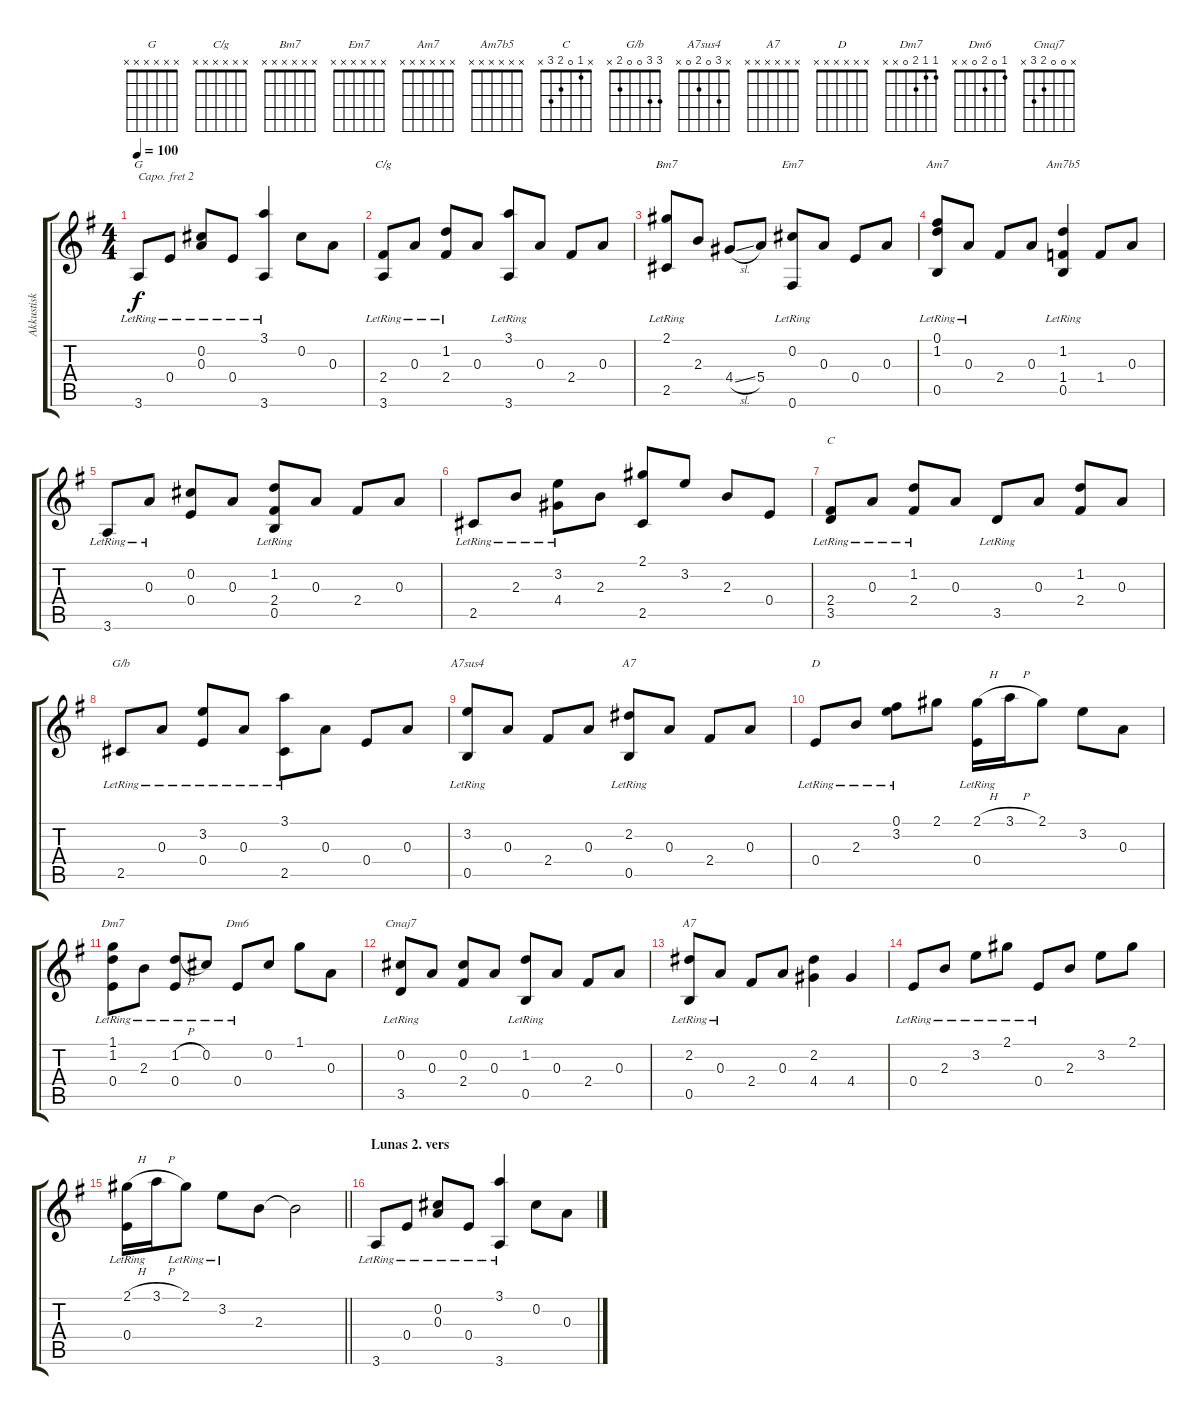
\track ("Akkustisk Guitar" "Akkustisk ") {instrument acousticguitarsteel}
\staff {score tabs}
\capo 2
\tuning (E4 B3 G3 D3 A2 E2) {hide}
\chord ("G" x x x x x x)
\chord ("C/g" x x x x x x)
\chord ("Bm7" x x x x x x)
\chord ("Em7" x x x x x x)
\chord ("Am7" x x x x x x)
\chord ("Am7b5" x x x x x x)
\chord ("C" x 1 0 2 3 x)
\chord ("G/b" 3 3 0 0 2 x)
\chord ("A7sus4" x 3 0 2 0 x)
\chord ("A7" x 2 0 2 0 x)
\chord ("D" x x x x x x)
\chord ("Dm7" 1 1 2 0 x x)
\chord ("Dm6" 1 0 2 0 x x)
\chord ("Cmaj7" x 0 0 2 3 x)
\chord ("A7" x x x x x x)
\ts (4 4)
\tempo 100
\clef g2
\ks g
3.6{lr}.8{ch "G" dy f} 0.4{lr}.8 (0.2{lr} 0.3{lr}).8 0.4{lr}.8 (3.1{lr} 3.6{lr}).4 0.2.8 0.3.8 |
(2.4{lr} 3.6{lr}).8{ch "C/g"} 0.3{lr}.8 (1.2{lr} 2.4).8 0.3.8 (3.1{lr} 3.6{lr}).8 0.3.8 2.4.8 0.3.8 |
(2.1{lr} 2.5{lr}).8{ch "Bm7"} 2.3.8 4.4{sl}.8 5.4.8 (0.2{lr} 0.6{lr}).8{ch "Em7"} 0.3.8 0.4.8 0.3.8 |
(0.1{lr} 1.2{lr} 0.5{lr}).8{ch "Am7"} 0.3{lr}.8 2.4.8 0.3.8 (1.2 1.4 0.5{lr}).4{ch "Am7b5"} 1.4.8 0.3.8 |
3.6{lr}.8 0.3{lr}.8 (0.2 0.4).8 0.3.8 (1.2{lr} 2.4 0.5{lr}).8 0.3.8 2.4.8 0.3.8 |
2.5{lr}.8 2.3{lr}.8 (3.2{lr} 4.4{lr}).8 2.3.8 (2.1 2.5).8 3.2.8 2.3.8 0.4.8 |
(2.4 3.5{lr}).8{ch "C"} 0.3{lr}.8 (1.2{lr} 2.4).8 0.3.8 3.5{lr}.8 0.3.8 (1.2 2.4).8 0.3.8 |
2.5{lr}.8{ch "G/b"} 0.3{lr}.8 (3.2{lr} 0.4{lr}).8 0.3{lr}.8 (3.1{lr} 2.5{lr}).8 0.3.8 0.4.8 0.3.8 |
(3.2{lr} 0.5{lr}).8{ch "A7sus4"} 0.3.8 2.4.8 0.3.8 (2.2{lr} 0.5{lr}).8{ch "A7"} 0.3.8 2.4.8 0.3.8 |
0.4{lr}.8{ch "D"} 2.3{lr}.8 (0.1 3.2{lr}).8 2.1.8 (2.1{h} 0.4{lr}).16 3.1{h}.16 2.1.8 3.2.8 0.3.8 |
(1.1{lr} 1.2 0.4{lr}).8{ch "Dm7"} 2.3{lr}.8 (1.2{h} 0.4{lr}).8 0.2{lr}.8 0.4{lr}.8{ch "Dm6"} 0.2.8 1.1.8 0.3.8 |
(0.2{lr} 3.5{lr}).8{ch "Cmaj7"} 0.3.8 (0.2 2.4).8 0.3.8 (1.2{lr} 0.5).8 0.3.8 2.4.8 0.3.8 |
(2.2{lr} 0.5{lr}).8{ch "A7"} 0.3{lr}.8 2.4.8 0.3.8 (2.2 4.4).4 4.4.4 |
0.4{lr}.8 2.3{lr}.8 3.2{lr}.8 2.1{lr}.8 0.4{lr}.8 2.3.8 3.2.8 2.1.8 |
\barLineRight lightlight
(2.1{h} 0.4{lr}).16 3.1{h}.16 2.1{lr}.8 3.2{lr}.8 2.3.8 2.3{t}.2 |
\section ("" "Lunas 2. vers")
3.6{lr}.8 0.4{lr}.8 (0.2{lr} 0.3{lr}).8 0.4{lr}.8 (3.1{lr} 3.6{lr}).4 0.2.8 0.3.8
